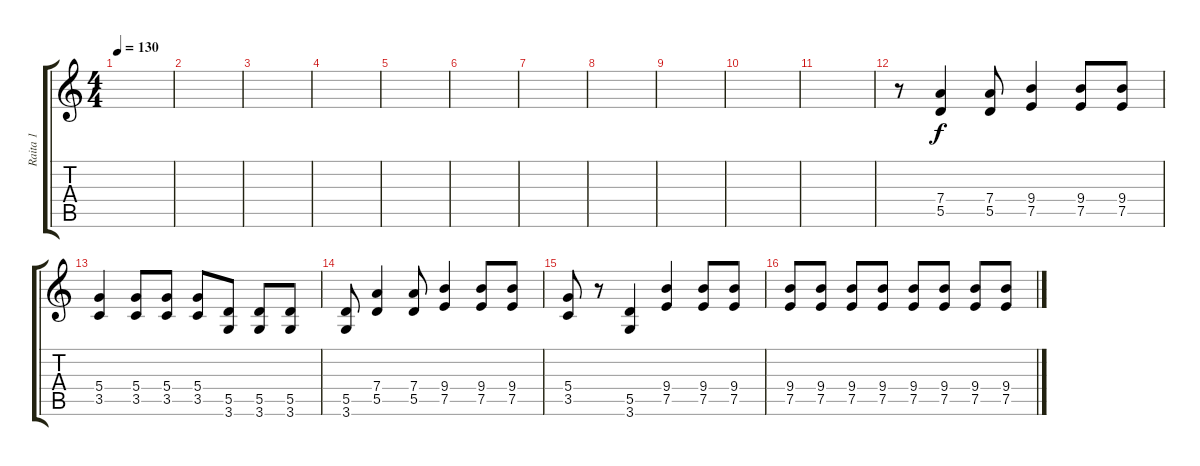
\track ("Raita 1" "Raita 1") {instrument distortionguitar}
\staff {score tabs}
\tuning (E4 B3 G3 D3 A2 E2) {hide}
\ts (4 4)
\tempo 130
\clef g2
\ks c
|
|
|
|
|
|
|
|
|
|
|
r.8 (7.4 5.5).4 (7.4 5.5).8 (9.4 7.5).4 (9.4 7.5).8 (9.4 7.5).8 |
(5.4 3.5).4 (5.4 3.5).8 (5.4 3.5).8 (5.4 3.5).8 (5.5 3.6).8 (5.5 3.6).8 (5.5 3.6).8 |
(5.5 3.6).8 (7.4 5.5).4 (7.4 5.5).8 (9.4 7.5).4 (9.4 7.5).8 (9.4 7.5).8 |
(5.4 3.5).8 r.8 (5.5 3.6).4 (9.4 7.5).4 (9.4 7.5).8 (9.4 7.5).8 |
(9.4 7.5).8 (9.4 7.5).8 (9.4 7.5).8 (9.4 7.5).8 (9.4 7.5).8 (9.4 7.5).8 (9.4 7.5).8 (9.4 7.5).8
